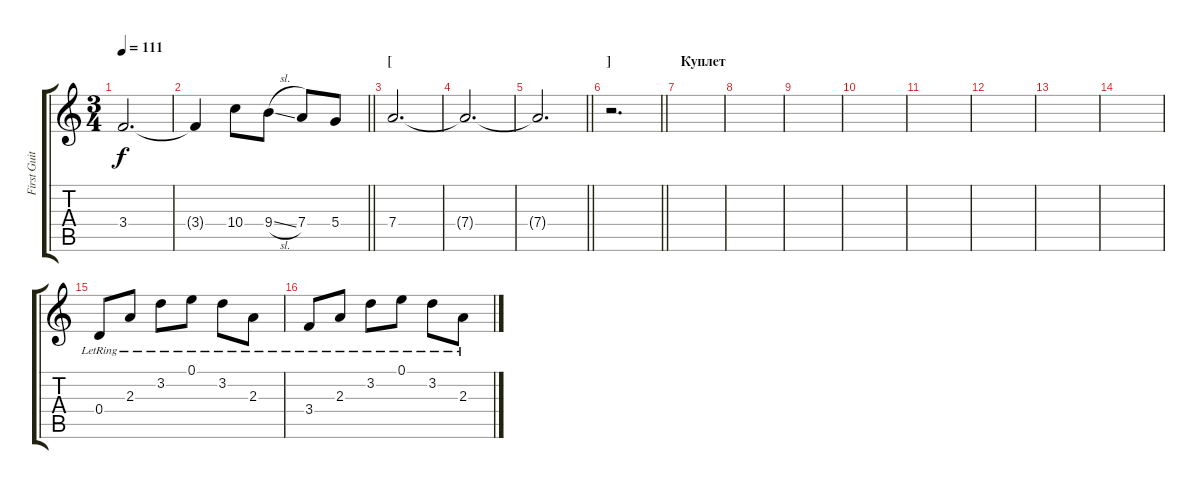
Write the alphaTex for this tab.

\track ("First Guitar" "First Guit") {instrument acousticguitarsteel}
\staff {score tabs}
\tuning (E4 B3 G3 D3 A2 E2) {hide}
\ts (3 4)
\tempo 111
\clef g2
\ks c
3.4.2{d dy f} |
\barLineRight lightlight
3.4{t}.4 10.4.8 9.4{sl}.8 7.4.8 5.4.8 |
\section ("" "[")
7.4.2{d} |
7.4{t}.2{d} |
\barLineRight lightlight
7.4{t}.2{d} |
\section ("" "]")
\barLineRight lightlight
r.2{d instrument acousticguitarsteel} |
\section ("" "Куплет")
|
|
|
|
|
|
|
|
0.4{lr}.8 2.3{lr}.8 3.2{lr}.8 0.1{lr}.8 3.2{lr}.8 2.3{lr}.8 |
3.4{lr}.8 2.3{lr}.8 3.2{lr}.8 0.1{lr}.8 3.2{lr}.8 2.3{lr}.8
